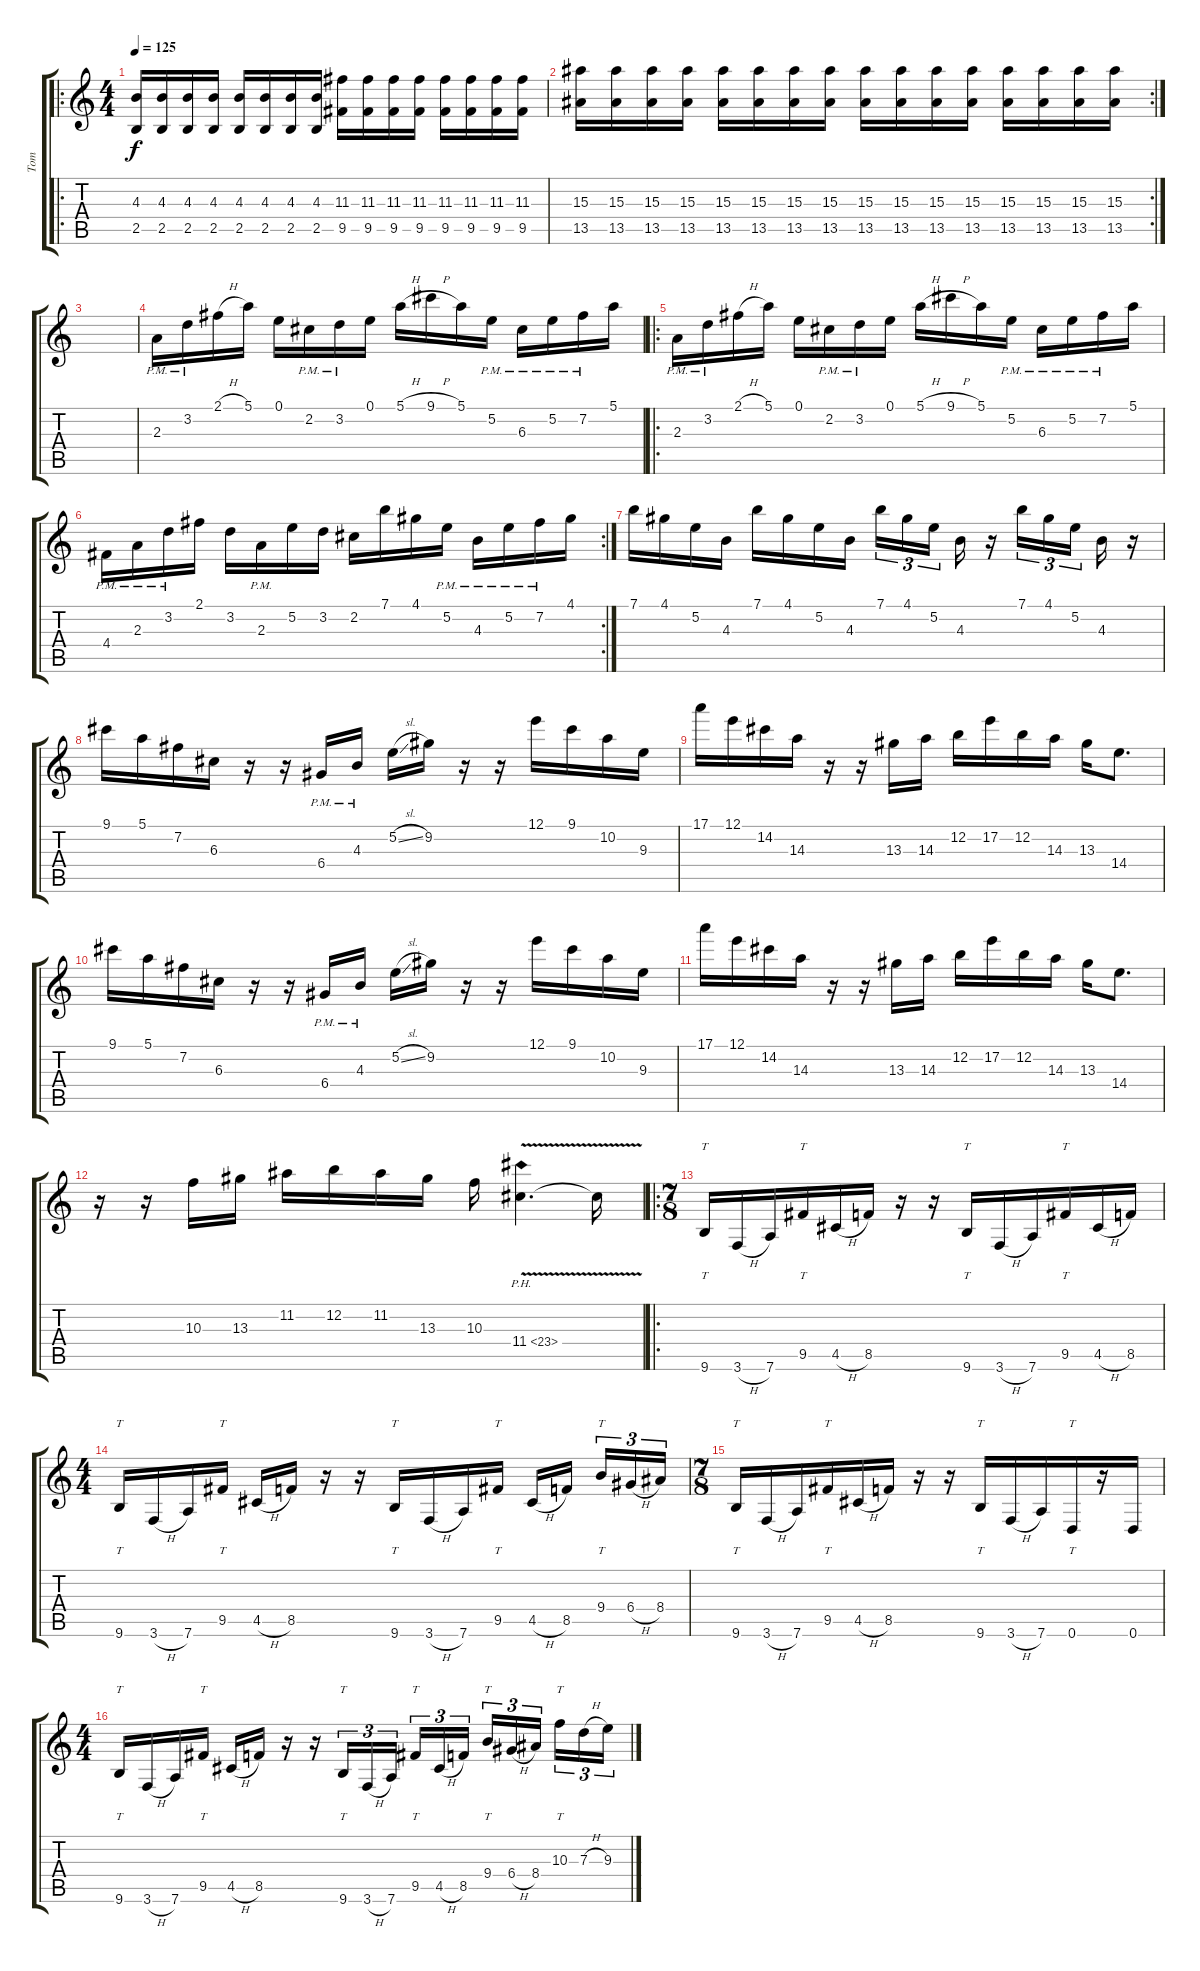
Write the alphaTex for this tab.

\track ("Tom" "Tom") {instrument overdrivenguitar}
\staff {score tabs}
\tuning (E4 B3 G3 D3 A2 D2) {hide}
\ro
\ts (4 4)
\tempo 125
\clef g2
\ks c
(4.3 2.5).16{dy f} (4.3 2.5).16 (4.3 2.5).16 (4.3 2.5).16 (4.3 2.5).16 (4.3 2.5).16 (4.3 2.5).16 (4.3 2.5).16 (11.3 9.5).16 (11.3 9.5).16 (11.3 9.5).16 (11.3 9.5).16 (11.3 9.5).16 (11.3 9.5).16 (11.3 9.5).16 (11.3 9.5).16 |
\rc 2
(15.3 13.5).16 (15.3 13.5).16 (15.3 13.5).16 (15.3 13.5).16 (15.3 13.5).16 (15.3 13.5).16 (15.3 13.5).16 (15.3 13.5).16 (15.3 13.5).16 (15.3 13.5).16 (15.3 13.5).16 (15.3 13.5).16 (15.3 13.5).16 (15.3 13.5).16 (15.3 13.5).16 (15.3 13.5).16 |
|
2.3{pm}.16 3.2{pm}.16 2.1{h}.16 5.1.16 0.1.16 2.2{pm}.16 3.2{pm}.16 0.1.16 5.1{h}.16 9.1{h}.16 5.1.16 5.2{pm}.16 6.3{pm}.16 5.2{pm}.16 7.2{pm}.16 5.1.16 |
\ro
2.3{pm}.16 3.2{pm}.16 2.1{h}.16 5.1.16 0.1.16 2.2{pm}.16 3.2{pm}.16 0.1.16 5.1{h}.16 9.1{h}.16 5.1.16 5.2{pm}.16 6.3{pm}.16 5.2{pm}.16 7.2{pm}.16 5.1.16 |
\rc 2
4.4{pm}.16 2.3{pm}.16 3.2{pm}.16 2.1.16 3.2.16 2.3{pm}.16 5.2.16 3.2.16 2.2.16 7.1.16 4.1.16 5.2{pm}.16 4.3{pm}.16 5.2{pm}.16 7.2{pm}.16 4.1.16 |
7.1.16 4.1.16 5.2.16 4.3.16 7.1.16 4.1.16 5.2.16 4.3.16 7.1.16{tu (3 2)} 4.1.16{tu (3 2)} 5.2.16{tu (3 2) beam splitsecondary} 4.3.16 r.16 7.1.16{tu (3 2)} 4.1.16{tu (3 2)} 5.2.16{tu (3 2) beam splitsecondary} 4.3.16 r.16 |
9.1.16 5.1.16 7.2.16 6.3.16 r.16 r.16 6.4{pm}.16 4.3{pm}.16 5.2{sl}.16 9.2.16 r.16 r.16 12.1.16 9.1.16 10.2.16 9.3.16 |
17.1.16 12.1.16 14.2.16 14.3.16 r.16 r.16 13.3.16 14.3.16 12.2.16 17.2.16 12.2.16 14.3.16 13.3.16 14.4.8{d} |
9.1.16 5.1.16 7.2.16 6.3.16 r.16 r.16 6.4{pm}.16 4.3{pm}.16 5.2{sl}.16 9.2.16 r.16 r.16 12.1.16 9.1.16 10.2.16 9.3.16 |
17.1.16 12.1.16 14.2.16 14.3.16 r.16 r.16 13.3.16 14.3.16 12.2.16 17.2.16 12.2.16 14.3.16 13.3.16 14.4.8{d} |
r.16 r.16 10.3.16 13.3.16 11.2.16 12.2.16 11.2.16 13.3.16 10.3.16 11.4{ph 12 v}.4{d} 11.4{t}.16 |
\ro
\ts (7 8)
9.6.16{tt} 3.6{h}.16 7.6.16 9.5.16{tt} 4.5{h}.16 8.5.16 r.16 r.16 9.6.16{tt} 3.6{h}.16 7.6.16 9.5.16{tt} 4.5{h}.16 8.5.16 |
\ts (4 4)
9.6.16{tt} 3.6{h}.16 7.6.16 9.5.16{tt} 4.5{h}.16 8.5.16 r.16 r.16 9.6.16{tt} 3.6{h}.16 7.6.16 9.5.16{tt} 4.5{h}.16 8.5.16{beam splitsecondary} 9.4.16{tt tu (3 2)} 6.4{h}.16{tu (3 2)} 8.4.16{tu (3 2)} |
\ts (7 8)
9.6.16{tt} 3.6{h}.16 7.6.16 9.5.16{tt} 4.5{h}.16 8.5.16 r.16 r.16 9.6.16{tt} 3.6{h}.16 7.6.16 0.6.16{tt} r.16 0.6.16 |
\ts (4 4)
9.6.16{tt} 3.6{h}.16 7.6.16 9.5.16{tt} 4.5{h}.16 8.5.16 r.16 r.16 9.6.16{tt tu (3 2)} 3.6{h}.16{tu (3 2)} 7.6.16{tu (3 2) beam splitsecondary} 9.5.16{tt tu (3 2)} 4.5{h}.16{tu (3 2)} 8.5.16{tu (3 2)} 9.4.16{tt tu (3 2)} 6.4{h}.16{tu (3 2)} 8.4.16{tu (3 2) beam splitsecondary} 10.3.16{tt tu (3 2)} 7.3{h}.16{tu (3 2)} 9.3.16{tu (3 2)}
